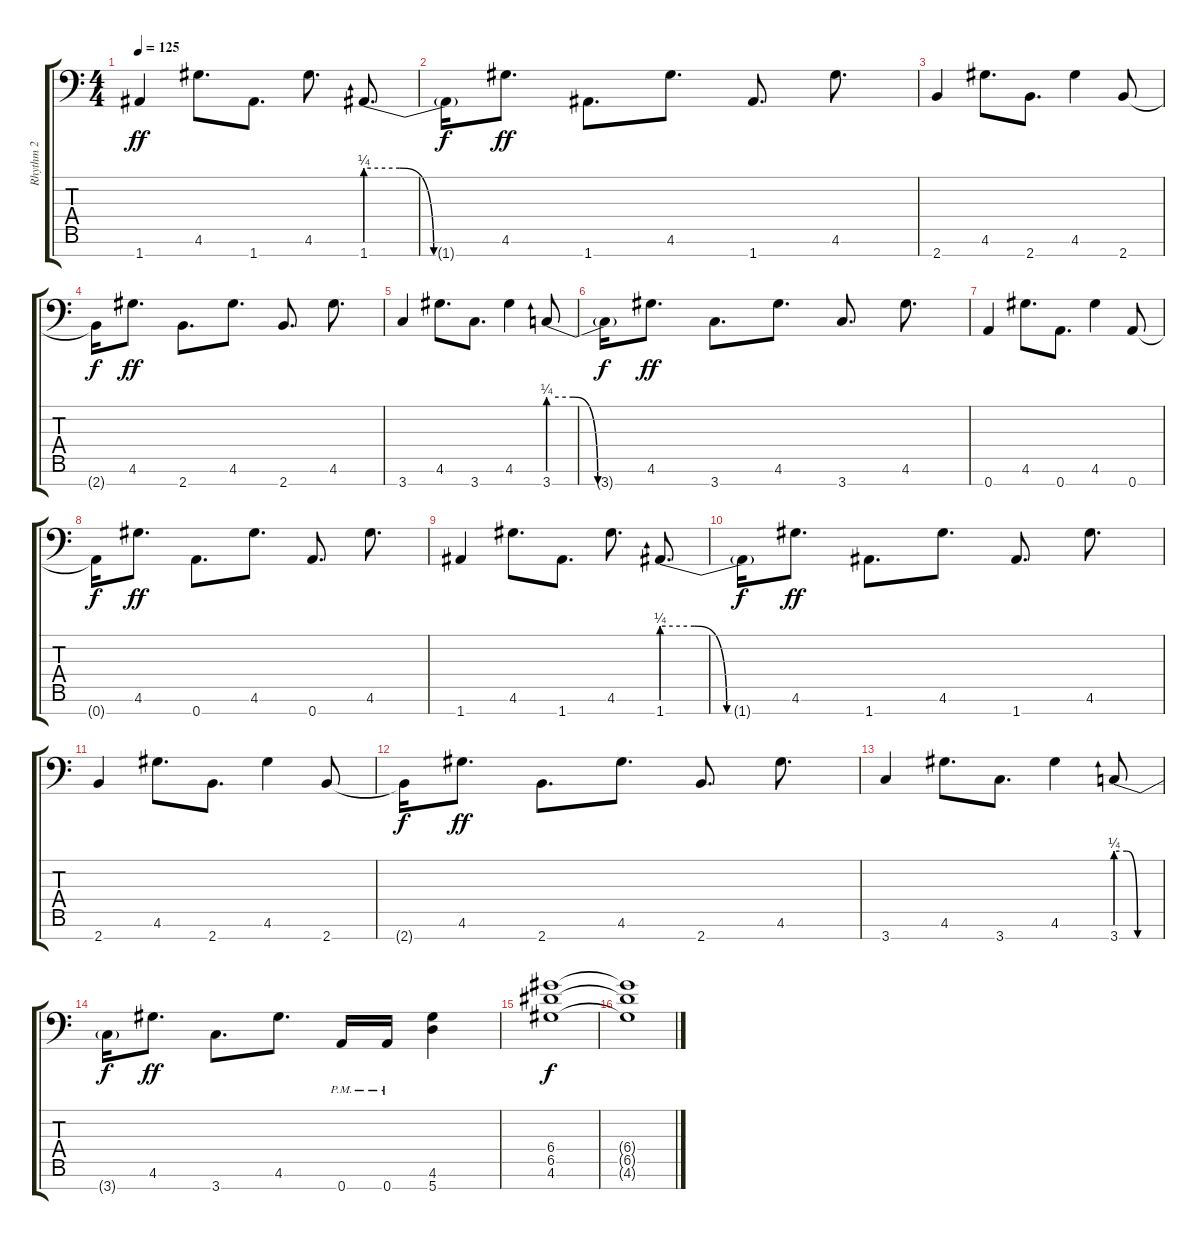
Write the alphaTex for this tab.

\track ("Rhythm 2" "Rhythm 2") {instrument overdrivenguitar}
\staff {score tabs}
\tuning (E4 B3 G3 D3 A2 E2 A1) {hide}
\ts (4 4)
\tempo 125
\clef f4
\ks c
1.7.4{dy ff} 4.6.8{d} 1.7.8{d} 4.6.8{d} 1.7{be (custom 0 1 15 1 30 0 60 0)}.8{d} |
1.7{t}.16{dy f} 4.6.8{d dy ff} 1.7.8{d} 4.6.8{d} 1.7.8{d} 4.6.8{d} |
2.7.4 4.6.8{d} 2.7.8{d} 4.6.4 2.7.8 |
2.7{t}.16{dy f} 4.6.8{d dy ff} 2.7.8{d} 4.6.8{d} 2.7.8{d} 4.6.8{d} |
3.7.4 4.6.8{d} 3.7.8{d} 4.6.4 3.7{be (custom 0 1 15 1 30 0 60 0)}.8 |
3.7{t}.16{dy f} 4.6.8{d dy ff} 3.7.8{d} 4.6.8{d} 3.7.8{d} 4.6.8{d} |
0.7.4 4.6.8{d} 0.7.8{d} 4.6.4 0.7.8 |
0.7{t}.16{dy f} 4.6.8{d dy ff} 0.7.8{d} 4.6.8{d} 0.7.8{d} 4.6.8{d} |
1.7.4 4.6.8{d} 1.7.8{d} 4.6.8{d} 1.7{be (custom 0 1 15 1 30 0 60 0)}.8{d} |
1.7{t}.16{dy f} 4.6.8{d dy ff} 1.7.8{d} 4.6.8{d} 1.7.8{d} 4.6.8{d} |
2.7.4 4.6.8{d} 2.7.8{d} 4.6.4 2.7.8 |
2.7{t}.16{dy f} 4.6.8{d dy ff} 2.7.8{d} 4.6.8{d} 2.7.8{d} 4.6.8{d} |
3.7.4 4.6.8{d} 3.7.8{d} 4.6.4 3.7{be (custom 0 1 15 1 30 0 60 0)}.8 |
3.7{t}.16{dy f} 4.6.8{d dy ff} 3.7.8{d} 4.6.8{d} 0.7{pm}.16 0.7{pm}.16 (4.6 5.7).4 |
(6.4 6.5 4.6).1{dy f} |
(6.4{t} 6.5{t} 4.6{t}).1
